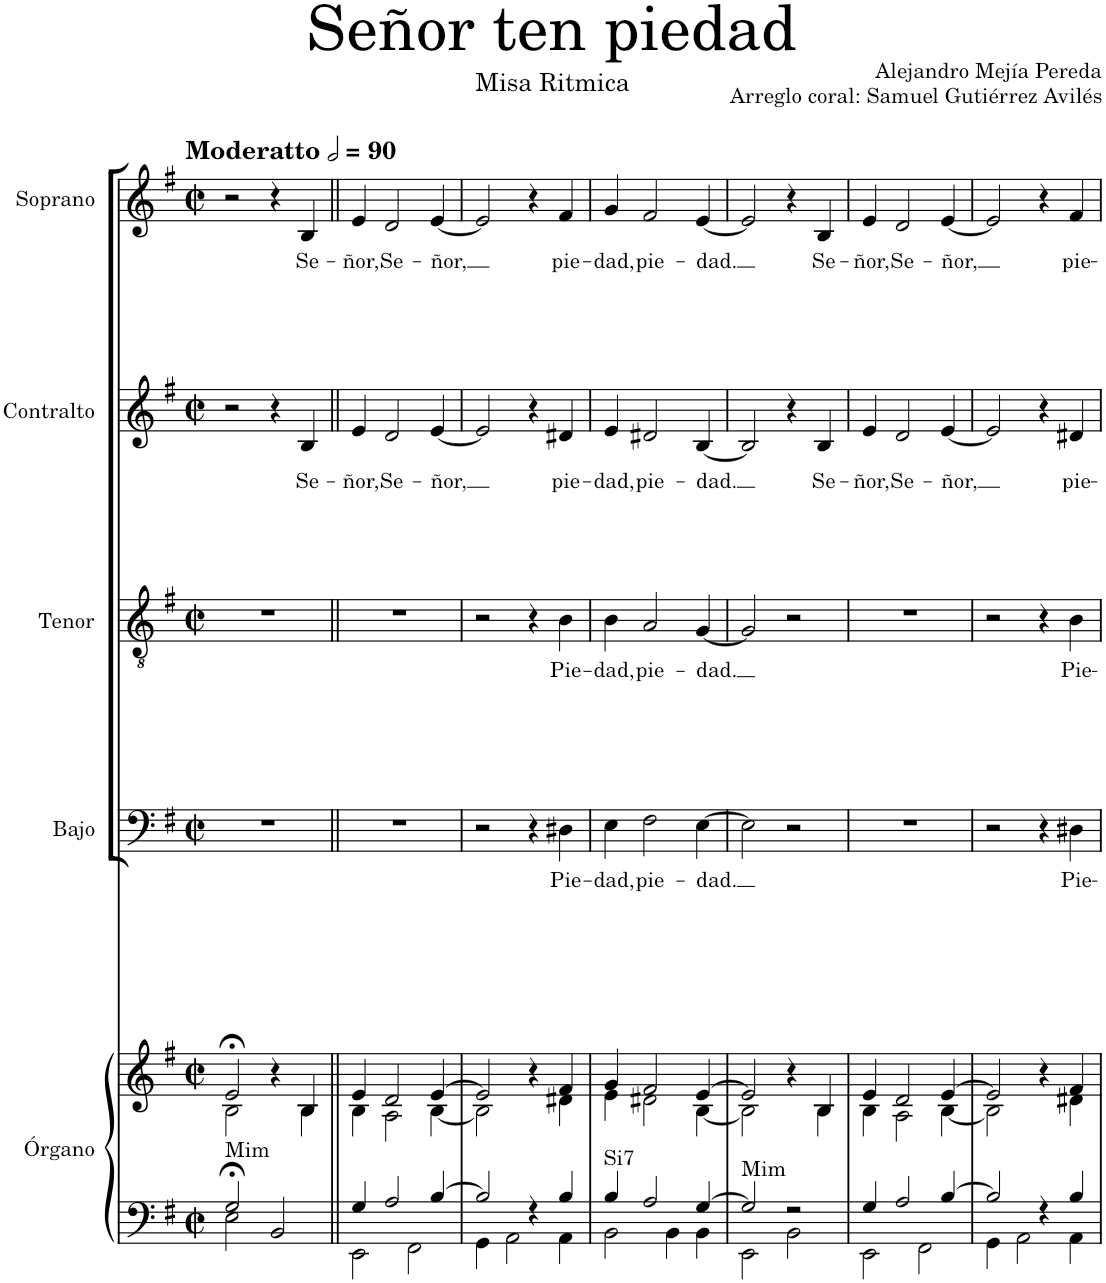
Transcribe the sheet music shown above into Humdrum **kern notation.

**kern	**kern	**harte	**kern	**text	**kern	**text	**kern	**text	**kern	**text
*part5	*part5	*part5	*part4	*part4	*part3	*part3	*part2	*part2	*part1	*part1
*staff6	*staff5	*	*staff4	*staff4	*staff3	*staff3	*staff2	*staff2	*staff1	*staff1
*I"Órgano	*	*	*I"Bajo	*	*I"Tenor	*	*I"Contralto	*	*I"Soprano	*
*	*	*	*I'B.	*	*I'T.	*	*I'C.	*	*I'S.	*
*clefF4	*clefG2	*	*clefF4	*	*clefGv2	*	*clefG2	*	*clefG2	*
*k[f#]	*k[f#]	*	*k[f#]	*	*k[f#]	*	*k[f#]	*	*k[f#]	*
*M2/2	*M2/2	*	*M2/2	*	*M2/2	*	*M2/2	*	*M2/2	*
*met(c|)	*met(c|)	*	*met(c|)	*	*met(c|)	*	*met(c|)	*	*met(c|)	*
*MM180	*MM180	*	*MM180	*	*MM180	*	*MM180	*	*MM180	*
=1	=1	=1	=1	=1	=1	=1	=1	=1	=1	=1
*^	*^	*	*	*	*	*	*	*	*	*
!	!	!	!	!LO:H:kt=Mim	!	!	!	!	!	!	!LO:TX:a:B:t=Moderatto	!
2G;</	2E\	2e;</	2B\	N	1r	.	1r	.	2r	.	2r	.
2BB/	2ryy	4r	4ryy	.	.	.	.	.	4r	.	4r	.
!	!	!	!	!	!	!	!	!	!	!LO:LY:b	!	!LO:LY:b
.	.	4B/	4B\	.	.	.	.	.	4B/	Se-	4B/	Se-
=2||	=2||	=2||	=2||	=2||	=2||	=2||	=2||	=2||	=2||	=2||	=2||	=2||
!	!	!	!	!	!	!	!	!	!	!LO:LY:b	!	!LO:LY:b
4G/	2EE\	4e/	4B\	.	1r	.	1r	.	4e/	-ñor,	4e/	-ñor,
!	!	!	!	!	!	!	!	!	!	!LO:LY:b	!	!LO:LY:b
2A/	.	2d/	2A\	.	.	.	.	.	2d/	Se-	2d/	Se-
.	2FF#\	.	.	.	.	.	.	.	.	.	.	.
!	!	!	!	!	!	!	!	!	!	!LO:LY:b	!	!LO:LY:b
[4B/	.	[4e/	[4B\	.	.	.	.	.	[4e/	-ñor,	[4e/	-ñor,
=3	=3	=3	=3	=3	=3	=3	=3	=3	=3	=3	=3	=3
2B/]	4GG\	2e/]	2B\]	.	2r	.	2r	.	2e/]	.	2e/]	.
.	2AA\	.	.	.	.	.	.	.	.	.	.	.
4r	.	4r	4ryy	.	4r	.	4r	.	4r	.	4r	.
!	!	!	!	!	!	!LO:LY:b	!	!LO:LY:b	!	!LO:LY:b	!	!LO:LY:b
4B/	4AA\	4f#/	4d#X\	.	4D#X\	Pie-	4B\	Pie-	4d#X/	pie-	4f#/	pie-
=4	=4	=4	=4	=4	=4	=4	=4	=4	=4	=4	=4	=4
!	!	!	!	!LO:H:kt=Si7	!	!LO:LY:b	!	!LO:LY:b	!	!LO:LY:b	!	!LO:LY:b
4B/	2BB\	4g/	4e\	N	4E\	-dad,	4B\	-dad,	4e/	-dad,	4g/	-dad,
!	!	!	!	!	!	!LO:LY:b	!	!LO:LY:b	!	!LO:LY:b	!	!LO:LY:b
2A/	.	2f#/	2d#X\	.	2F#\	pie-	2A/	pie-	2d#X/	pie-	2f#/	pie-
.	4BB\	.	.	.	.	.	.	.	.	.	.	.
!	!	!	!	!	!	!LO:LY:b	!	!LO:LY:b	!	!LO:LY:b	!	!LO:LY:b
[4G/	4BB\	[4e/	[4B\	.	[4E\	-dad.	[4G/	-dad.	[4B/	-dad.	[4e/	-dad.
=5	=5	=5	=5	=5	=5	=5	=5	=5	=5	=5	=5	=5
!	!	!	!	!LO:H:kt=Mim	!	!	!	!	!	!	!	!
2G/]	2EE\	2e/]	2B\]	N	2E\]	.	2G/]	.	2B/]	.	2e/]	.
2r	2BB\	4r	4ryy	.	2r	.	2r	.	4r	.	4r	.
!	!	!	!	!	!	!	!	!	!	!LO:LY:b	!	!LO:LY:b
.	.	4B/	4B\	.	.	.	.	.	4B/	Se-	4B/	Se-
=6	=6	=6	=6	=6	=6	=6	=6	=6	=6	=6	=6	=6
!	!	!	!	!	!	!	!	!	!	!LO:LY:b	!	!LO:LY:b
4G/	2EE\	4e/	4B\	.	1r	.	1r	.	4e/	-ñor,	4e/	-ñor,
!	!	!	!	!	!	!	!	!	!	!LO:LY:b	!	!LO:LY:b
2A/	.	2d/	2A\	.	.	.	.	.	2d/	Se-	2d/	Se-
.	2FF#\	.	.	.	.	.	.	.	.	.	.	.
!	!	!	!	!	!	!	!	!	!	!LO:LY:b	!	!LO:LY:b
[4B/	.	[4e/	[4B\	.	.	.	.	.	[4e/	-ñor,	[4e/	-ñor,
=7	=7	=7	=7	=7	=7	=7	=7	=7	=7	=7	=7	=7
2B/]	4GG\	2e/]	2B\]	.	2r	.	2r	.	2e/]	.	2e/]	.
.	2AA\	.	.	.	.	.	.	.	.	.	.	.
4r	.	4r	4ryy	.	4r	.	4r	.	4r	.	4r	.
!	!	!	!	!	!	!LO:LY:b	!	!LO:LY:b	!	!LO:LY:b	!	!LO:LY:b
4B/	4AA\	4f#/	4d#X\	.	4D#X\	Pie-	4B\	Pie-	4d#X/	pie-	4f#/	pie-
*v	*v	*	*	*	*	*	*	*	*	*	*	*
*	*v	*v	*	*	*	*	*	*	*	*	*
=	=	=	=	=	=	=	=	=	=	=
*-	*-	*-	*-	*-	*-	*-	*-	*-	*-	*-
